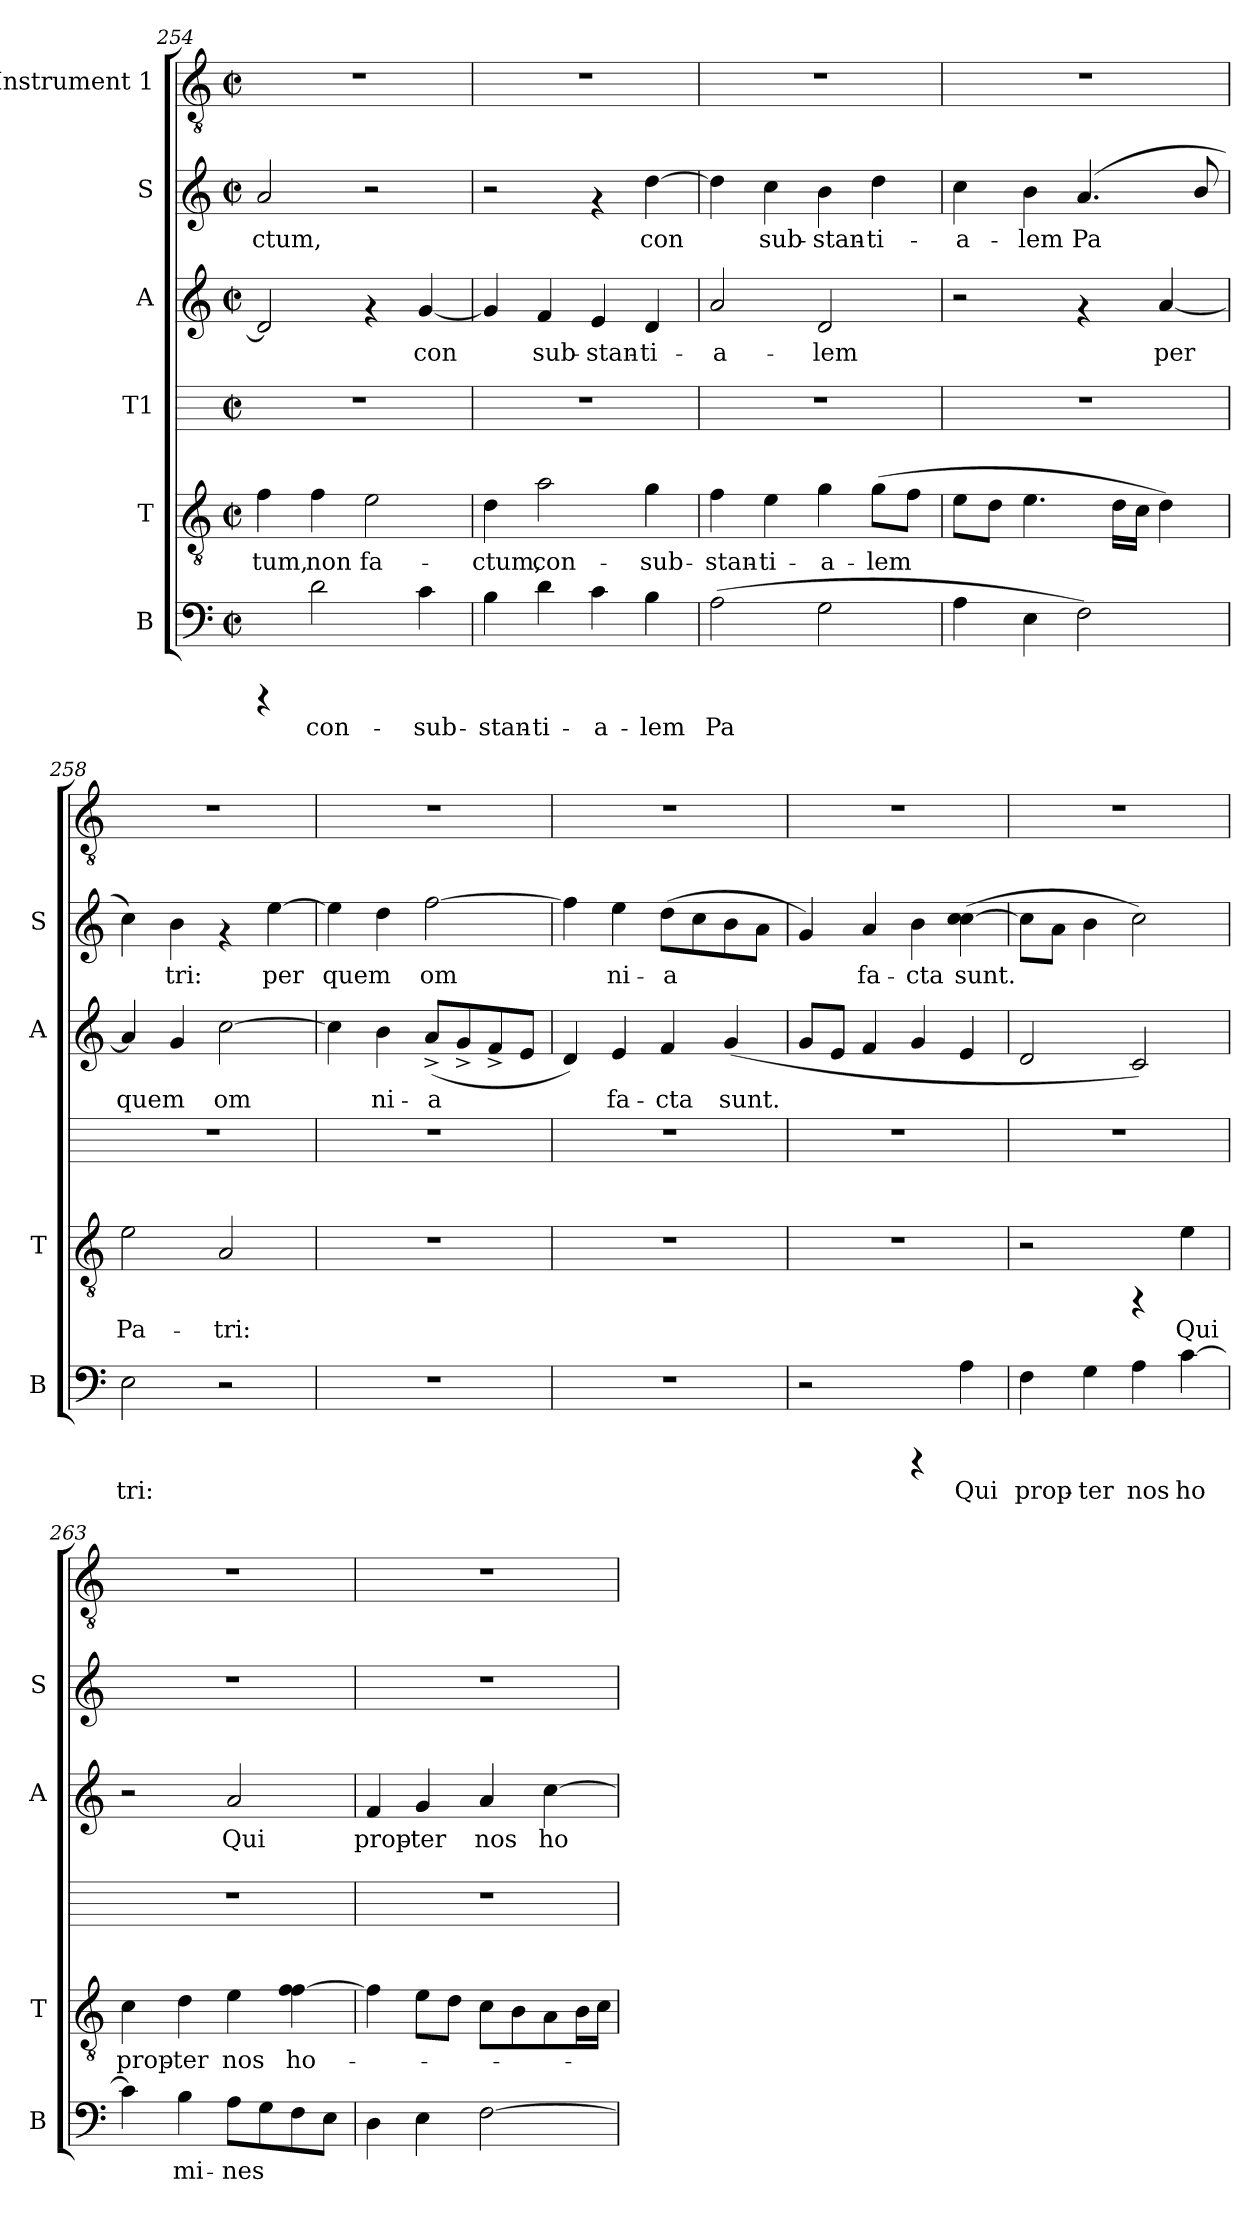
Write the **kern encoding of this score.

**kern	**text	**kern	**text	**kern	**kern	**text	**kern	**text	**kern
*part6	*part6	*part5	*part5	*part4	*part3	*part3	*part2	*part2	*part1
*staff6	*staff6	*staff5	*staff5	*staff4	*staff3	*staff3	*staff2	*staff2	*staff1
*I"B	*	*I"T	*	*I"T1	*I"A	*	*I"S	*	*I"Instrument 1
*I'B	*	*I'T	*	*	*I'A	*	*I'S	*	*
*clefF4	*	*clefGv2	*	*	*clefG2	*	*clefG2	*	*clefGv2
*k[]	*	*k[]	*	*k[]	*k[]	*	*k[]	*	*k[]
*C:	*	*C:	*	*C:	*C:	*	*C:	*	*C:
*M2/2	*	*M2/2	*	*M2/2	*M2/2	*	*M2/2	*	*M2/2
*met(c|)	*	*met(c|)	*	*met(c|)	*met(c|)	*	*met(c|)	*	*met(c|)
=254	=254	=254	=254	=254	=254	=254	=254	=254	=254
!	!	!	!LO:LY:b:cj	!	!	!LO:LY:b:cj	!	!LO:LY:b:cj	!
4rCCC	.	4f\	-tum,	1r	2d/]	.	2a/	-ctum,	1r
!	!LO:LY:b:cj	!	!LO:LY:b:cj	!	!	!	!	!	!
2d\	con-	4f\	non	.	.	.	.	.	.
!	!	!	!LO:LY:b:cj	!	!	!	!	!	!
.	.	2e\	fa-	.	4rf	.	2r	.	.
!	!LO:LY:b:cj	!	!	!	!	!LO:LY:b:cj	!	!	!
4c\	-sub-	.	.	.	[<4g/	con-	.	.	.
=255	=255	=255	=255	=255	=255	=255	=255	=255	=255
!	!LO:LY:b:cj	!	!LO:LY:b:cj	!	!	!LO:LY:b:cj	!	!	!
4B\	-stan-	4d\	-ctum,	1r	4g/]	--	2r	.	1r
!	!LO:LY:b:cj	!	!LO:LY:b:cj	!	!	!LO:LY:b:cj	!	!	!
4d\	-ti-	2a\	con-	.	4f/	-sub-	.	.	.
!	!LO:LY:b:cj	!	!	!	!	!LO:LY:b:cj	!	!	!
4c\	-a-	.	.	.	4e/	-stan-	4rf	.	.
!	!LO:LY:b:cj	!	!LO:LY:b:cj	!	!	!LO:LY:b:cj	!	!LO:LY:b:cj	!
4B\	-lem	4g\	-sub-	.	4d/	-ti-	[<4dd\	con-	.
!!LO:PB:g=z
=256	=256	=256	=256	=256	=256	=256	=256	=256	=256
!	!LO:LY:b:cj	!	!LO:LY:b:cj	!	!	!LO:LY:b:cj	!	!LO:LY:b:cj	!
(>2A\	Pa-	4f\	-stan-	1r	2a/	-a-	4dd\]	--	1r
!	!	!	!LO:LY:b:cj	!	!	!	!	!LO:LY:b:cj	!
.	.	4e\	-ti-	.	.	.	4cc\	-sub-	.
!	!LO:LY:b:cj	!	!LO:LY:b:cj	!	!	!LO:LY:b:cj	!	!LO:LY:b:cj	!
2G\	-	4g\	-a-	.	2d/	-lem	4b\	-stan-	.
!	!	!	!LO:LY:b:cj	!	!	!	!	!LO:LY:b:cj	!
.	.	(>8g\L	-lem	.	.	.	4dd\	-ti-	.
!	!	!	!LO:LY:b:cj	!	!	!	!	!	!
.	.	8f\J	.	.	.	.	.	.	.
=257	=257	=257	=257	=257	=257	=257	=257	=257	=257
!	!	!	!	!	!	!	!	!LO:LY:b:cj	!
4A\	.	8e\L	.	1r	2r	.	4cc\	-a-	1r
.	.	8d\J	.	.	.	.	.	.	.
!	!	!	!	!	!	!	!	!LO:LY:b:cj	!
4E\	.	4.e\	.	.	.	.	4b\	-lem	.
!	!	!	!	!	!	!	!	!LO:LY:b:cj	!
2F\)	.	.	.	.	4rf	.	(<4.a/	Pa-	.
.	.	16d\L	.	.	.	.	.	.	.
.	.	16c\J	.	.	.	.	.	.	.
!	!	!	!	!	!	!LO:LY:b:cj	!	!	!
.	.	4d\)	.	.	[<4a/	per	.	.	.
!	!	!	!	!	!	!	!	!LO:LY:b:cj	!
.	.	.	.	.	.	.	8b/	-	.
=258	=258	=258	=258	=258	=258	=258	=258	=258	=258
!	!LO:LY:b:cj	!	!LO:LY:b:cj	!	!	!LO:LY:b:cj	!	!LO:LY:b:cj	!
2E\	tri:	2e\	Pa-	1r	4a/]	quem	4cc\)	-	1r
!	!	!	!	!	!	!LO:LY:b:cj	!	!LO:LY:b:cj	!
.	.	.	.	.	4g/	.	4b\	-tri:	.
!	!	!	!LO:LY:b:cj	!	!	!LO:LY:b:cj	!	!	!
2r	.	2A/	-tri:	.	[>2cc\	om-	4rf	.	.
!	!	!	!	!	!	!	!	!LO:LY:b:cj	!
.	.	.	.	.	.	.	[>4ee\	per	.
=259	=259	=259	=259	=259	=259	=259	=259	=259	=259
!	!	!	!	!	!	!LO:LY:b:cj	!	!LO:LY:b:cj	!
1r	.	1r	.	1r	4cc\]	--	4ee\]	quem	1r
!	!	!	!	!	!	!LO:LY:b:cj	!	!LO:LY:b:cj	!
.	.	.	.	.	4b\	-ni-	4dd\	.	.
!	!	!	!	!	!	!LO:LY:b:cj	!	!LO:LY:b:cj	!
.	.	.	.	.	(<8a^>/L	-a	[>2ff\	om-	.
!	!	!	!	!	!	!LO:LY:b:cj	!	!	!
.	.	.	.	.	8g^>/	.	.	.	.
!	!	!	!	!	!	!LO:LY:b:cj	!	!	!
.	.	.	.	.	8f^>/	.	.	.	.
!	!	!	!	!	!	!LO:LY:b:cj	!	!	!
.	.	.	.	.	8e/J	.	.	.	.
=260	=260	=260	=260	=260	=260	=260	=260	=260	=260
!	!	!	!	!	!	!LO:LY:b:cj	!	!LO:LY:b:cj	!
1r	.	1r	.	1r	4d/)	.	4ff\]	--	1r
!	!	!	!	!	!	!LO:LY:b:cj	!	!LO:LY:b:cj	!
.	.	.	.	.	4e/	fa-	4ee\	-ni-	.
!	!	!	!	!	!	!LO:LY:b:cj	!	!LO:LY:b:cj	!
.	.	.	.	.	4f/	-cta	(>8dd\L	-a	.
!	!	!	!	!	!	!	!	!LO:LY:b:cj	!
.	.	.	.	.	.	.	8cc\	.	.
!	!	!	!	!	!	!LO:LY:b:cj	!	!LO:LY:b:cj	!
.	.	.	.	.	(<4g/	sunt.	8b\	.	.
!	!	!	!	!	!	!	!	!LO:LY:b:cj	!
.	.	.	.	.	.	.	8a\J	.	.
!!LO:PB:g=z
=261	=261	=261	=261	=261	=261	=261	=261	=261	=261
!	!	!	!	!	!	!	!	!LO:LY:b:cj	!
2r	.	1r	.	1r	8g/L	.	4g/)	.	1r
.	.	.	.	.	8e/J	.	.	.	.
!	!	!	!	!	!	!	!	!LO:LY:b:cj	!
.	.	.	.	.	4f/	.	4a/	fa-	.
!	!	!	!	!	!	!	!	!LO:LY:b:cj	!
4rCCC	.	.	.	.	4g/	.	4b\	-cta	.
!	!LO:LY:b:cj	!	!	!	!	!	!	!LO:LY:b:cj	!
4A\	Qui	.	.	.	4e/	.	(>4cc\ [>4cc\	sunt.	.
=262	=262	=262	=262	=262	=262	=262	=262	=262	=262
!	!LO:LY:b:cj	!	!	!	!	!	!	!	!
4F\	prop-	2r	.	1r	2d/	.	8cc\L]	.	1r
.	.	.	.	.	.	.	8a\J	.	.
!	!LO:LY:b:cj	!	!	!	!	!	!	!	!
4G\	-ter	.	.	.	.	.	4b\	.	.
!	!LO:LY:b:cj	!	!	!	!	!	!	!	!
4A\	nos	4rFF	.	.	2c/)	.	2cc\)	.	.
!	!LO:LY:b:cj	!	!LO:LY:b:cj	!	!	!	!	!	!
[>4c\	ho-	4e\	Qui	.	.	.	.	.	.
=263	=263	=263	=263	=263	=263	=263	=263	=263	=263
!	!LO:LY:b:cj	!	!LO:LY:b:cj	!	!	!	!	!	!
4c\]	--	4c\	prop-	1r	2r	.	1r	.	1r
!	!LO:LY:b:cj	!	!LO:LY:b:cj	!	!	!	!	!	!
4B\	-mi-	4d\	-ter	.	.	.	.	.	.
!	!LO:LY:b:cj	!	!LO:LY:b:cj	!	!	!LO:LY:b:cj	!	!	!
8A\L	-nes	4e\	nos	.	2a/	Qui	.	.	.
!	!LO:LY:b:cj	!	!	!	!	!	!	!	!
8G\	.	.	.	.	.	.	.	.	.
!	!LO:LY:b:cj	!	!LO:LY:b:cj	!	!	!	!	!	!
8F\	.	4f\ [>4f\	ho-	.	.	.	.	.	.
!	!LO:LY:b:cj	!	!	!	!	!	!	!	!
8E\J	.	.	.	.	.	.	.	.	.
=264	=264	=264	=264	=264	=264	=264	=264	=264	=264
!	!	!	!	!	!	!LO:LY:b:cj	!	!	!
4D\	.	4f\]	.	1r	4f/	prop-	1r	.	1r
!	!	!	!	!	!	!LO:LY:b:cj	!	!	!
4E\	.	8e\L	.	.	4g/	-ter	.	.	.
.	.	8d\J	.	.	.	.	.	.	.
!	!	!	!	!	!	!LO:LY:b:cj	!	!	!
[>2F\	.	8c\L	.	.	4a/	nos	.	.	.
.	.	8B\	.	.	.	.	.	.	.
!	!	!	!	!	!	!LO:LY:b:cj	!	!	!
.	.	8A\	.	.	[>4cc\	ho-	.	.	.
.	.	16B\	.	.	.	.	.	.	.
.	.	16c\J	.	.	.	.	.	.	.
=	=	=	=	=	=	=	=	=	=
*-	*-	*-	*-	*-	*-	*-	*-	*-	*-
